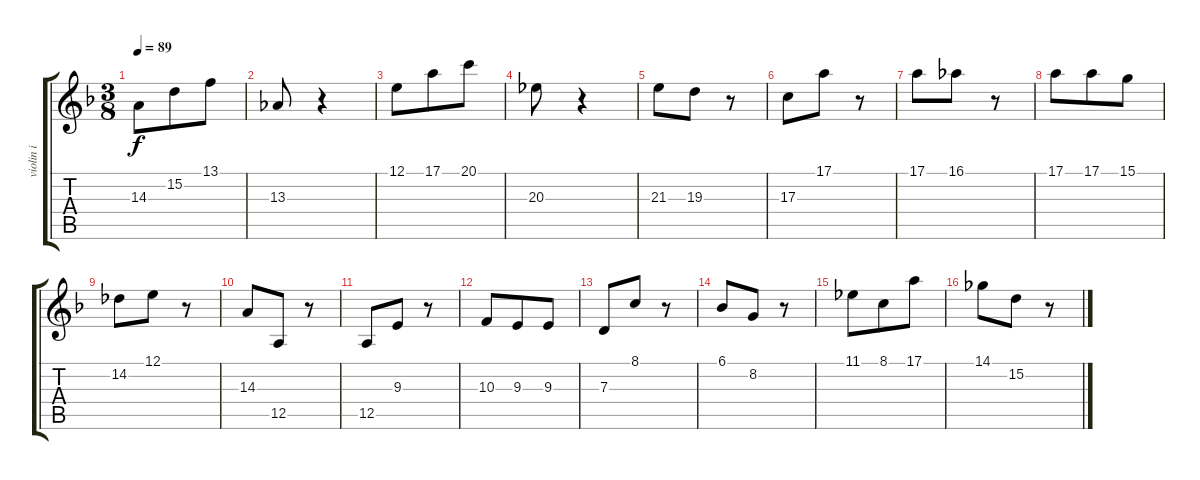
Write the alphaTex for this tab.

\track ("violin i" "violin i") {instrument stringensemble1}
\staff {score tabs}
\tuning (E4 B3 G3 D3 A2 E2) {hide}
\ts (3 8)
\tempo 89
\clef g2
\ks dminor
14.3.8{dy f} 15.2.8 13.1.8 |
13.3.8 r.4 |
12.1.8 17.1.8 20.1.8 |
20.3.8 r.4 |
21.3.8 19.3.8 r.8 |
17.3.8 17.1.8 r.8 |
17.1.8 16.1.8 r.8 |
17.1.8 17.1.8 15.1.8 |
14.2.8 12.1.8 r.8 |
14.3.8 12.5.8 r.8 |
12.5.8 9.3.8 r.8 |
10.3.8 9.3.8 9.3.8 |
7.3.8 8.1.8 r.8 |
6.1.8 8.2.8 r.8 |
11.1.8 8.1.8 17.1.8 |
14.1.8 15.2.8 r.8
